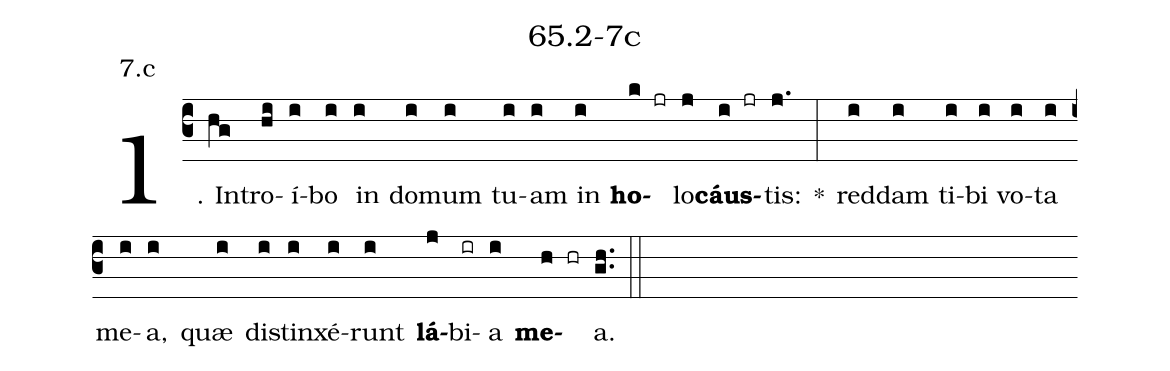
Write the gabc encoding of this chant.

name: 65.2-7c;
annotation: 7.c;
%%
(c3)1. In(hg)tro(hi)í(i)bo(i) in(i) do(i)mum(i) tu(i)am(i) in(i) <b>ho</b>(k jr)lo(j)<b>cáus</b>(i jr)tis:(j.) *(:) red(i)dam(i) ti(i)bi(i) vo(i)ta(i) me(i)a,(i) quæ(i) di(i)stin(i)xé(i)runt(i) <b>lá</b>(j)bi(ir)a(i) <b>me</b>(h hr)a.(gh..) (::)


%E(i) u(i) o(j) u(i) a(h) e.(gh..) (::)
